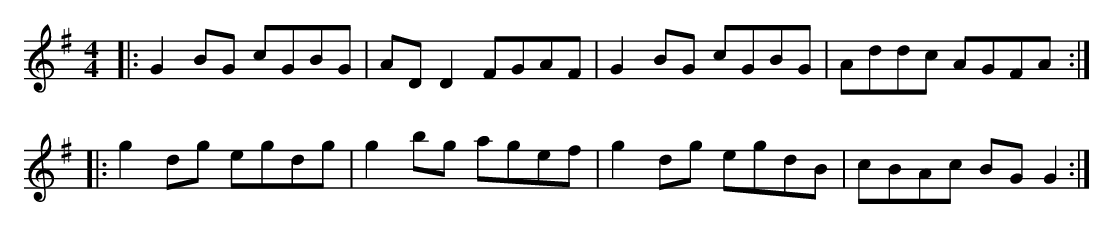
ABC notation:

X:1
M:4/4
K:G
|:G2BG cGBG|ADD2 FGAF|G2BG cGBG|Addc AGFA:|
|:g2dg egdg|g2bg agef|g2dg egdB|cBAc BGG2:|
